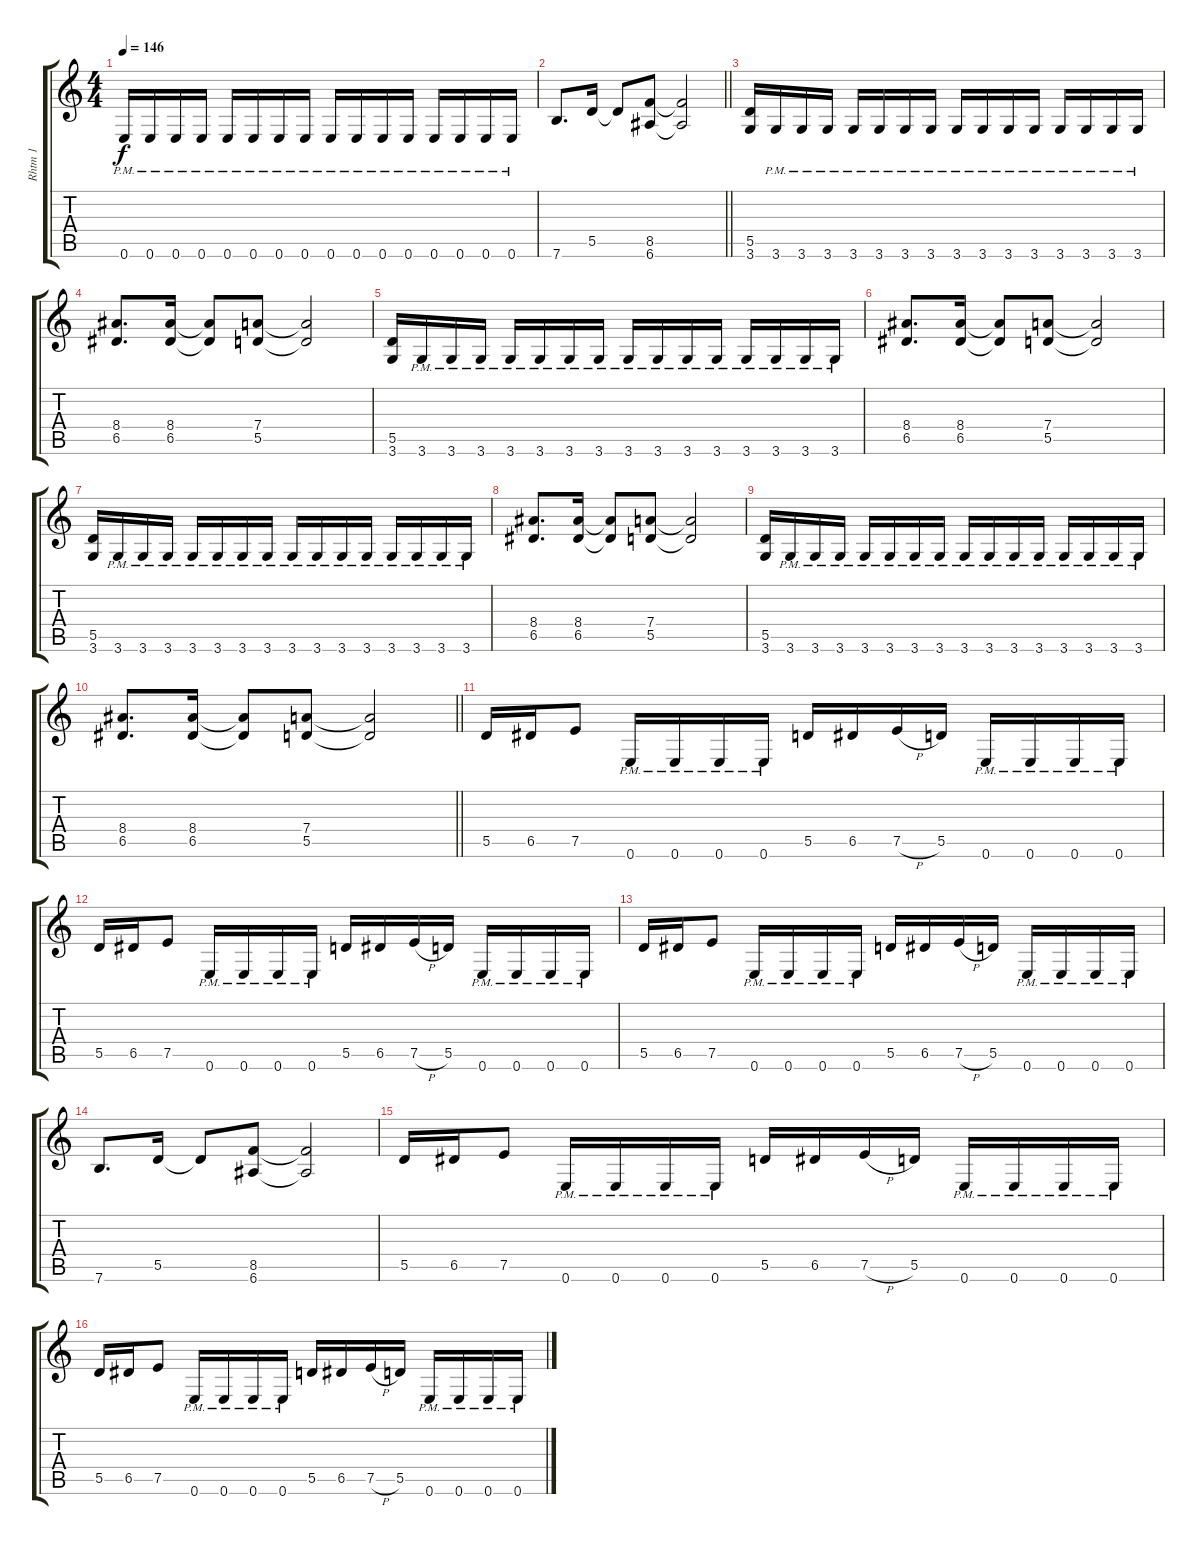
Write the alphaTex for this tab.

\track ("Rhtm 1" "Rhtm 1") {instrument distortionguitar}
\staff {score tabs}
\tuning (E4 B3 G3 D3 A2 E2) {hide}
\ts (4 4)
\tempo 146
\clef g2
\ks c
0.6{pm}.16{dy f} 0.6{pm}.16 0.6{pm}.16 0.6{pm}.16 0.6{pm}.16 0.6{pm}.16 0.6{pm}.16 0.6{pm}.16 0.6{pm}.16 0.6{pm}.16 0.6{pm}.16 0.6{pm}.16 0.6{pm}.16 0.6{pm}.16 0.6{pm}.16 0.6{pm}.16 |
\barLineRight lightlight
7.6.8{d} 5.5.16 5.5{t}.8 (8.5 6.6).8 (8.5{t} 6.6{t}).2 |
(5.5 3.6).16 3.6{pm}.16 3.6{pm}.16 3.6{pm}.16 3.6{pm}.16 3.6{pm}.16 3.6{pm}.16 3.6{pm}.16 3.6{pm}.16 3.6{pm}.16 3.6{pm}.16 3.6{pm}.16 3.6{pm}.16 3.6{pm}.16 3.6{pm}.16 3.6{pm}.16 |
(8.4 6.5).8{d} (8.4 6.5).16 (8.4{t} 6.5{t}).8 (7.4 5.5).8 (7.4{t} 5.5{t}).2 |
(5.5 3.6).16 3.6{pm}.16 3.6{pm}.16 3.6{pm}.16 3.6{pm}.16 3.6{pm}.16 3.6{pm}.16 3.6{pm}.16 3.6{pm}.16 3.6{pm}.16 3.6{pm}.16 3.6{pm}.16 3.6{pm}.16 3.6{pm}.16 3.6{pm}.16 3.6{pm}.16 |
(8.4 6.5).8{d} (8.4 6.5).16 (8.4{t} 6.5{t}).8 (7.4 5.5).8 (7.4{t} 5.5{t}).2 |
(5.5 3.6).16 3.6{pm}.16 3.6{pm}.16 3.6{pm}.16 3.6{pm}.16 3.6{pm}.16 3.6{pm}.16 3.6{pm}.16 3.6{pm}.16 3.6{pm}.16 3.6{pm}.16 3.6{pm}.16 3.6{pm}.16 3.6{pm}.16 3.6{pm}.16 3.6{pm}.16 |
(8.4 6.5).8{d} (8.4 6.5).16 (8.4{t} 6.5{t}).8 (7.4 5.5).8 (7.4{t} 5.5{t}).2 |
(5.5 3.6).16 3.6{pm}.16 3.6{pm}.16 3.6{pm}.16 3.6{pm}.16 3.6{pm}.16 3.6{pm}.16 3.6{pm}.16 3.6{pm}.16 3.6{pm}.16 3.6{pm}.16 3.6{pm}.16 3.6{pm}.16 3.6{pm}.16 3.6{pm}.16 3.6{pm}.16 |
\barLineRight lightlight
(8.4 6.5).8{d} (8.4 6.5).16 (8.4{t} 6.5{t}).8 (7.4 5.5).8 (7.4{t} 5.5{t}).2 |
5.5.16 6.5.16 7.5.8 0.6{pm}.16 0.6{pm}.16 0.6{pm}.16 0.6{pm}.16 5.5.16 6.5.16 7.5{h}.16 5.5.16 0.6{pm}.16 0.6{pm}.16 0.6{pm}.16 0.6{pm}.16 |
5.5.16 6.5.16 7.5.8 0.6{pm}.16 0.6{pm}.16 0.6{pm}.16 0.6{pm}.16 5.5.16 6.5.16 7.5{h}.16 5.5.16 0.6{pm}.16 0.6{pm}.16 0.6{pm}.16 0.6{pm}.16 |
5.5.16 6.5.16 7.5.8 0.6{pm}.16 0.6{pm}.16 0.6{pm}.16 0.6{pm}.16 5.5.16 6.5.16 7.5{h}.16 5.5.16 0.6{pm}.16 0.6{pm}.16 0.6{pm}.16 0.6{pm}.16 |
7.6.8{d} 5.5.16 5.5{t}.8 (8.5 6.6).8 (8.5{t} 6.6{t}).2 |
5.5.16 6.5.16 7.5.8 0.6{pm}.16 0.6{pm}.16 0.6{pm}.16 0.6{pm}.16 5.5.16 6.5.16 7.5{h}.16 5.5.16 0.6{pm}.16 0.6{pm}.16 0.6{pm}.16 0.6{pm}.16 |
5.5.16 6.5.16 7.5.8 0.6{pm}.16 0.6{pm}.16 0.6{pm}.16 0.6{pm}.16 5.5.16 6.5.16 7.5{h}.16 5.5.16 0.6{pm}.16 0.6{pm}.16 0.6{pm}.16 0.6{pm}.16
